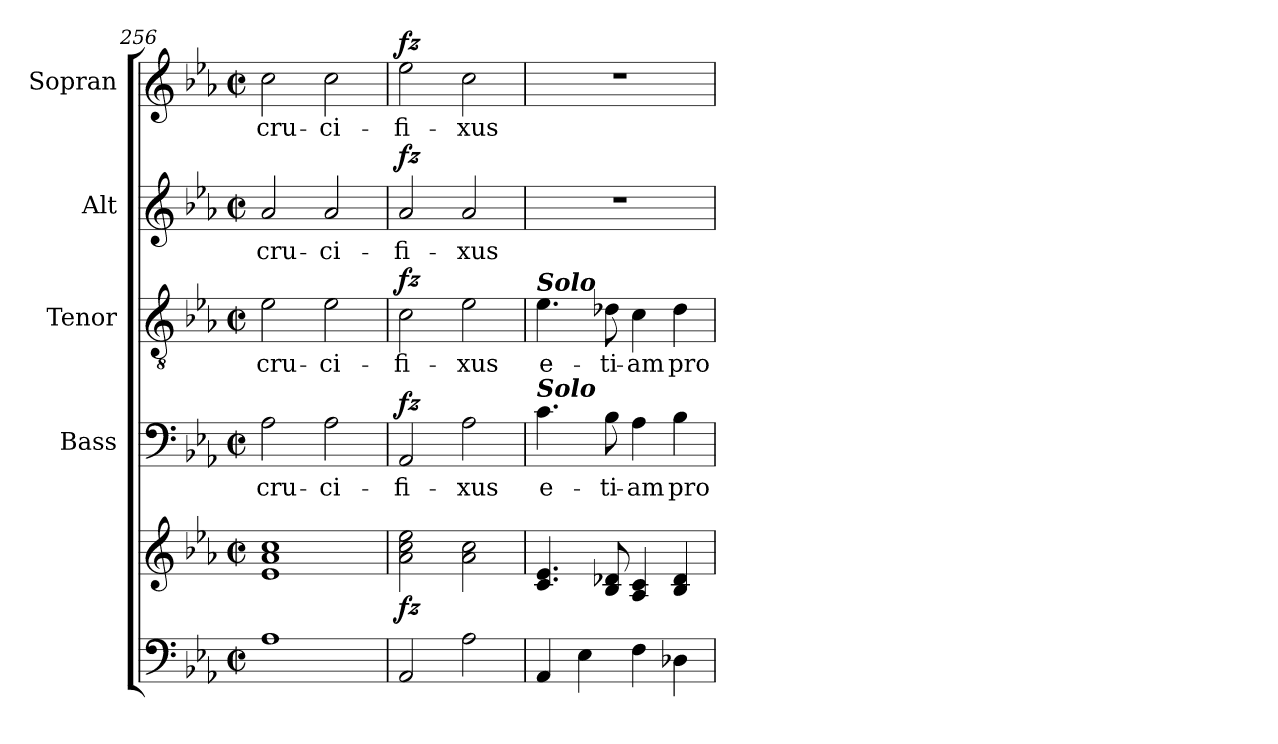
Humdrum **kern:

**kern	**kern	**dynam	**kern	**text	**dynam	**kern	**text	**dynam	**kern	**text	**dynam	**kern	**text	**dynam
*part5	*part5	*part5	*part4	*part4	*part4	*part3	*part3	*part3	*part2	*part2	*part2	*part1	*part1	*part1
*staff6	*staff5	*staff5/6	*staff4	*staff4	*staff4	*staff3	*staff3	*staff3	*staff2	*staff2	*staff2	*staff1	*staff1	*staff1
*	*	*	*I"Bass	*	*	*I"Tenor	*	*	*I"Alt	*	*	*I"Sopran	*	*
*	*	*	*I'B.	*	*	*I'T.	*	*	*I'A.	*	*	*I'S.	*	*
*clefF4	*clefG2	*	*clefF4	*	*	*clefGv2	*	*	*clefG2	*	*	*clefG2	*	*
*k[b-e-a-]	*k[b-e-a-]	*	*k[b-e-a-]	*	*	*k[b-e-a-]	*	*	*k[b-e-a-]	*	*	*k[b-e-a-]	*	*
*E-:	*E-:	*	*E-:	*	*	*E-:	*	*	*E-:	*	*	*E-:	*	*
*M2/2	*M2/2	*	*M2/2	*	*	*M2/2	*	*	*M2/2	*	*	*M2/2	*	*
*met(c|)	*met(c|)	*	*met(c|)	*	*	*met(c|)	*	*	*met(c|)	*	*	*met(c|)	*	*
=256	=256	=256	=256	=256	=256	=256	=256	=256	=256	=256	=256	=256	=256	=256
!	!	!	!	!LO:LY:b	!	!	!LO:LY:b	!	!	!LO:LY:b	!	!	!LO:LY:b	!
1A-	1e- 1a- 1cc	.	2A-\	cru-	.	2e-\	cru-	.	2a-/	cru-	.	2cc\	cru-	.
!	!	!	!	!LO:LY:b	!	!	!LO:LY:b	!	!	!LO:LY:b	!	!	!LO:LY:b	!
.	.	.	2A-\	-ci-	.	2e-\	-ci-	.	2a-/	-ci-	.	2cc\	-ci-	.
=257	=257	=257	=257	=257	=257	=257	=257	=257	=257	=257	=257	=257	=257	=257
!	!	!LO:DY:b	!	!LO:LY:b	!LO:DY:a	!	!LO:LY:b	!LO:DY:a	!	!LO:LY:b	!LO:DY:a	!	!LO:LY:b	!LO:DY:a
2AA-/	2a-\ 2cc\ 2ee-\	fz	2AA-/	-fi-	fz	2c\	-fi-	fz	2a-/	-fi-	fz	2ee-\	-fi-	fz
!	!	!	!	!LO:LY:b	!	!	!LO:LY:b	!	!	!LO:LY:b	!	!	!LO:LY:b	!
2A-\	2a-\ 2cc\	.	2A-\	-xus	.	2e-\	-xus	.	2a-/	-xus	.	2cc\	-xus	.
=258	=258	=258	=258	=258	=258	=258	=258	=258	=258	=258	=258	=258	=258	=258
!	!	!	!	!	!	!LO:TX:a:Bi:t=Solo	!	!	!	!	!	!	!	!
!	!	!	!LO:TX:a:Bi:t=Solo	!	!	!	!	!	!	!	!	!	!	!
!	!	!	!	!LO:LY:b	!	!	!LO:LY:b	!	!	!	!	!	!	!
4AA-/	4.c/ 4.e-/	.	4.c\	e-	.	4.e-\	e-	.	1r	.	.	1r	.	.
4E-\	.	.	.	.	.	.	.	.	.	.	.	.	.	.
!	!	!	!	!LO:LY:b	!	!	!LO:LY:b	!	!	!	!	!	!	!
.	8B-/ 8d-X/	.	8B-\	-ti-	.	8d-X\	-ti-	.	.	.	.	.	.	.
!	!	!	!	!LO:LY:b	!	!	!LO:LY:b	!	!	!	!	!	!	!
4F\	4A-/ 4c/	.	4A-\	-am	.	4c\	-am	.	.	.	.	.	.	.
!	!	!	!	!LO:LY:b	!	!	!LO:LY:b	!	!	!	!	!	!	!
4D-X\	4B-/ 4d-/	.	4B-\	pro	.	4d-\	pro	.	.	.	.	.	.	.
=	=	=	=	=	=	=	=	=	=	=	=	=	=	=
*-	*-	*-	*-	*-	*-	*-	*-	*-	*-	*-	*-	*-	*-	*-
